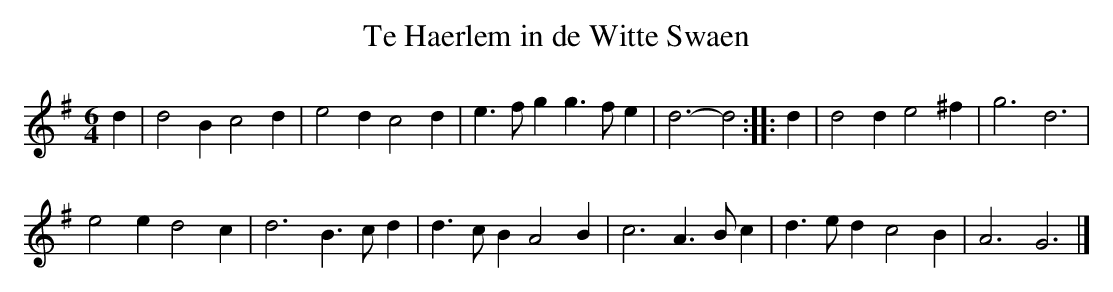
X:1
T:Te Haerlem in de Witte Swaen
M:6/4
K:Gmaj
d2|d4B2c4d2|e4d2c4d2|e3fg2g3fe2|d6-d4:||:d2|d4d2e4^f2|g6d6|
e4e2d4c2|d6B3cd2|d3cB2A4B2|c6A3Bc2|d3ed2c4B2|A6G6|]
